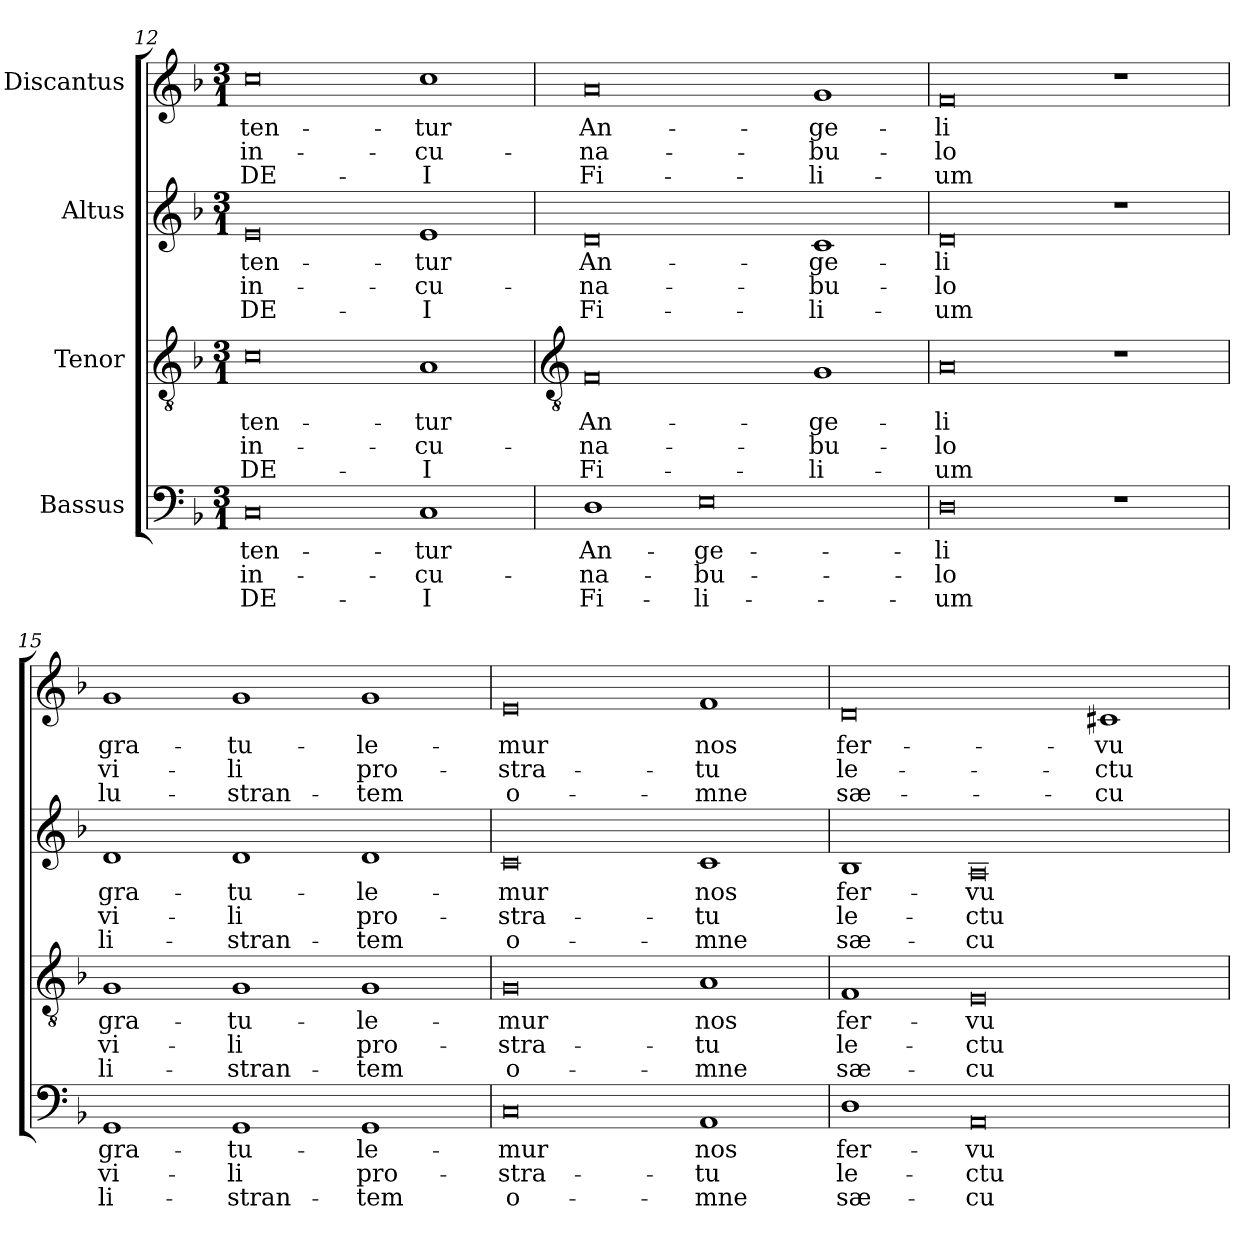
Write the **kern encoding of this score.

**kern	**text	**text	**text	**kern	**text	**text	**text	**kern	**text	**text	**text	**kern	**text	**text	**text
*part4	*part4	*part4	*part4	*part3	*part3	*part3	*part3	*part2	*part2	*part2	*part2	*part1	*part1	*part1	*part1
*staff4	*staff4	*staff4	*staff4	*staff3	*staff3	*staff3	*staff3	*staff2	*staff2	*staff2	*staff2	*staff1	*staff1	*staff1	*staff1
*I"Bassus	*	*	*	*I"Tenor	*	*	*	*I"Altus	*	*	*	*I"Discantus	*	*	*
*clefF4	*	*	*	*clefGv2	*	*	*	*clefG2	*	*	*	*clefG2	*	*	*
*k[b-]	*	*	*	*k[b-]	*	*	*	*k[b-]	*	*	*	*k[b-]	*	*	*
*F:	*	*	*	*F:	*	*	*	*F:	*	*	*	*F:	*	*	*
*M3/1	*	*	*	*M3/1	*	*	*	*M3/1	*	*	*	*M3/1	*	*	*
=12	=12	=12	=12	=12	=12	=12	=12	=12	=12	=12	=12	=12	=12	=12	=12
!	!LO:LY:b	!LO:LY:b	!LO:LY:b	!	!LO:LY:b	!LO:LY:b	!LO:LY:b	!	!LO:LY:b	!LO:LY:b	!LO:LY:b	!	!LO:LY:b	!LO:LY:b	!LO:LY:b
0C	ten-	-in-	-DE-	0c	ten-	-in-	-DE-	0e	ten-	-in-	-DE-	0cc	ten-	-in-	-DE-
!	!LO:LY:b	!LO:LY:b	!LO:LY:b	!	!LO:LY:b	!LO:LY:b	!LO:LY:b	!	!LO:LY:b	!LO:LY:b	!LO:LY:b	!	!LO:LY:b	!LO:LY:b	!LO:LY:b
1C	-tur	cu-	-I	1A	-tur	cu-	-I	1e	-tur	cu-	-I	1cc	-tur	cu-	-I
!!LO:LB:g=z
=13	=13	=13	=13	=13	=13	=13	=13	=13	=13	=13	=13	=13	=13	=13	=13
*	*	*	*	*clefGv2	*	*	*	*	*	*	*	*	*	*	*
!	!LO:LY:b	!LO:LY:b	!LO:LY:b	!	!LO:LY:b	!LO:LY:b	!LO:LY:b	!	!LO:LY:b	!LO:LY:b	!LO:LY:b	!	!LO:LY:b	!LO:LY:b	!LO:LY:b
1D	An-	-na-	-Fi-	0F	An-	-na-	-Fi-	0d	An-	-na-	-Fi-	0a	An-	-na-	-Fi-
!	!LO:LY:b	!LO:LY:b	!LO:LY:b	!	!	!	!	!	!	!	!	!	!	!	!
0E	-ge-	-bu-	-li-	.	.	.	.	.	.	.	.	.	.	.	.
!	!	!	!	!	!LO:LY:b	!LO:LY:b	!LO:LY:b	!	!LO:LY:b	!LO:LY:b	!LO:LY:b	!	!LO:LY:b	!LO:LY:b	!LO:LY:b
.	.	.	.	1G	-ge-	-bu-	-li-	1c	-ge-	-bu-	-li-	1g	-ge-	-bu-	-li-
=14	=14	=14	=14	=14	=14	=14	=14	=14	=14	=14	=14	=14	=14	=14	=14
!	!LO:LY:b	!LO:LY:b	!LO:LY:b	!	!LO:LY:b	!LO:LY:b	!LO:LY:b	!	!LO:LY:b	!LO:LY:b	!LO:LY:b	!	!LO:LY:b	!LO:LY:b	!LO:LY:b
0D	-li	lo	um	0A	-li	lo	um	0d	-li	lo	um	0f	-li	lo	um
1r	.	.	.	1r	.	.	.	1r	.	.	.	1r	.	.	.
=15	=15	=15	=15	=15	=15	=15	=15	=15	=15	=15	=15	=15	=15	=15	=15
!	!LO:LY:b	!LO:LY:b	!LO:LY:b	!	!LO:LY:b	!LO:LY:b	!LO:LY:b	!	!LO:LY:b	!LO:LY:b	!LO:LY:b	!	!LO:LY:b	!LO:LY:b	!LO:LY:b
1GG	gra-	-vi-	-li-	1G	gra-	-vi-	-li-	1d	gra-	-vi-	-li-	1g	gra-	-vi-	-lu-
!	!LO:LY:b	!LO:LY:b	!LO:LY:b	!	!LO:LY:b	!LO:LY:b	!LO:LY:b	!	!LO:LY:b	!LO:LY:b	!LO:LY:b	!	!LO:LY:b	!LO:LY:b	!LO:LY:b
1GG	-tu-	-li	stran-	1G	-tu-	-li	stran-	1d	-tu-	-li	stran-	1g	-tu-	-li	stran-
!	!LO:LY:b	!LO:LY:b	!LO:LY:b	!	!LO:LY:b	!LO:LY:b	!LO:LY:b	!	!LO:LY:b	!LO:LY:b	!LO:LY:b	!	!LO:LY:b	!LO:LY:b	!LO:LY:b
1GG	-le-	-pro-	-tem	1G	-le-	-pro-	-tem	1d	-le-	-pro-	-tem	1g	-le-	-pro-	-tem
=16	=16	=16	=16	=16	=16	=16	=16	=16	=16	=16	=16	=16	=16	=16	=16
!	!LO:LY:b	!LO:LY:b	!LO:LY:b	!	!LO:LY:b	!LO:LY:b	!LO:LY:b	!	!LO:LY:b	!LO:LY:b	!LO:LY:b	!	!LO:LY:b	!LO:LY:b	!LO:LY:b
0C	mur	stra-	-o-	0G	mur	stra-	-o-	0c	mur	stra-	-o-	0e	mur	stra-	-o-
!	!LO:LY:b	!LO:LY:b	!LO:LY:b	!	!LO:LY:b	!LO:LY:b	!LO:LY:b	!	!LO:LY:b	!LO:LY:b	!LO:LY:b	!	!LO:LY:b	!LO:LY:b	!LO:LY:b
1AA	-nos	tu	mne	1A	-nos	tu	mne	1c	-nos	tu	mne	1f	-nos	tu	mne
=17	=17	=17	=17	=17	=17	=17	=17	=17	=17	=17	=17	=17	=17	=17	=17
!	!LO:LY:b	!LO:LY:b	!LO:LY:b	!	!LO:LY:b	!LO:LY:b	!LO:LY:b	!	!LO:LY:b	!LO:LY:b	!LO:LY:b	!	!LO:LY:b	!LO:LY:b	!LO:LY:b
1D	fer-	-le-	-sæ-	1F	fer-	-le-	-sæ-	1B-	fer-	-le-	-sæ-	0d	fer-	-le-	-sæ-
!	!LO:LY:b	!LO:LY:b	!LO:LY:b	!	!LO:LY:b	!LO:LY:b	!LO:LY:b	!	!LO:LY:b	!LO:LY:b	!LO:LY:b	!	!	!	!
0AA	-vu-	-ctu-	-cu-	0E	-vu-	-ctu-	-cu-	0A	-vu-	-ctu-	-cu-	.	.	.	.
!	!	!	!	!	!	!	!	!	!	!	!	!	!LO:LY:b	!LO:LY:b	!LO:LY:b
.	.	.	.	.	.	.	.	.	.	.	.	1c#	-vu-	-ctu-	-cu-
=	=	=	=	=	=	=	=	=	=	=	=	=	=	=	=
*-	*-	*-	*-	*-	*-	*-	*-	*-	*-	*-	*-	*-	*-	*-	*-
